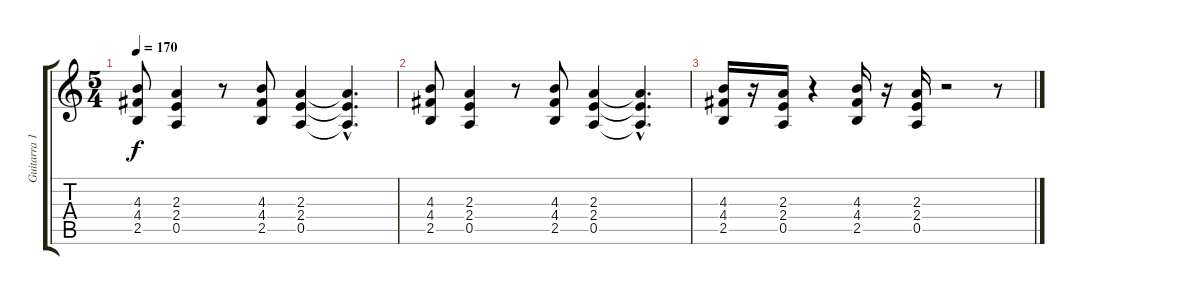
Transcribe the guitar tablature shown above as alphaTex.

\track ("Guitarra 1" "Guitarra 1") {instrument overdrivenguitar}
\staff {score tabs}
\tuning (E4 B3 G3 D3 A2 E2) {hide}
\ts (5 4)
\tempo 170
\clef g2
\ks c
(4.3 4.4 2.5).8{dy f} (2.3 2.4 0.5).4 r.8 (4.3 4.4 2.5).8 (2.3 2.4 0.5).4 (2.3{hac t} 2.4{hac t} 0.5{hac t}).4{d} |
(4.3 4.4 2.5).8 (2.3 2.4 0.5).4 r.8 (4.3 4.4 2.5).8 (2.3 2.4 0.5).4 (2.3{hac t} 2.4{hac t} 0.5{hac t}).4{d} |
(4.3 4.4 2.5).16 r.16 (2.3 2.4 0.5).16 r.4 (4.3 4.4 2.5).16 r.16 (2.3 2.4 0.5).16 r.2 r.8
